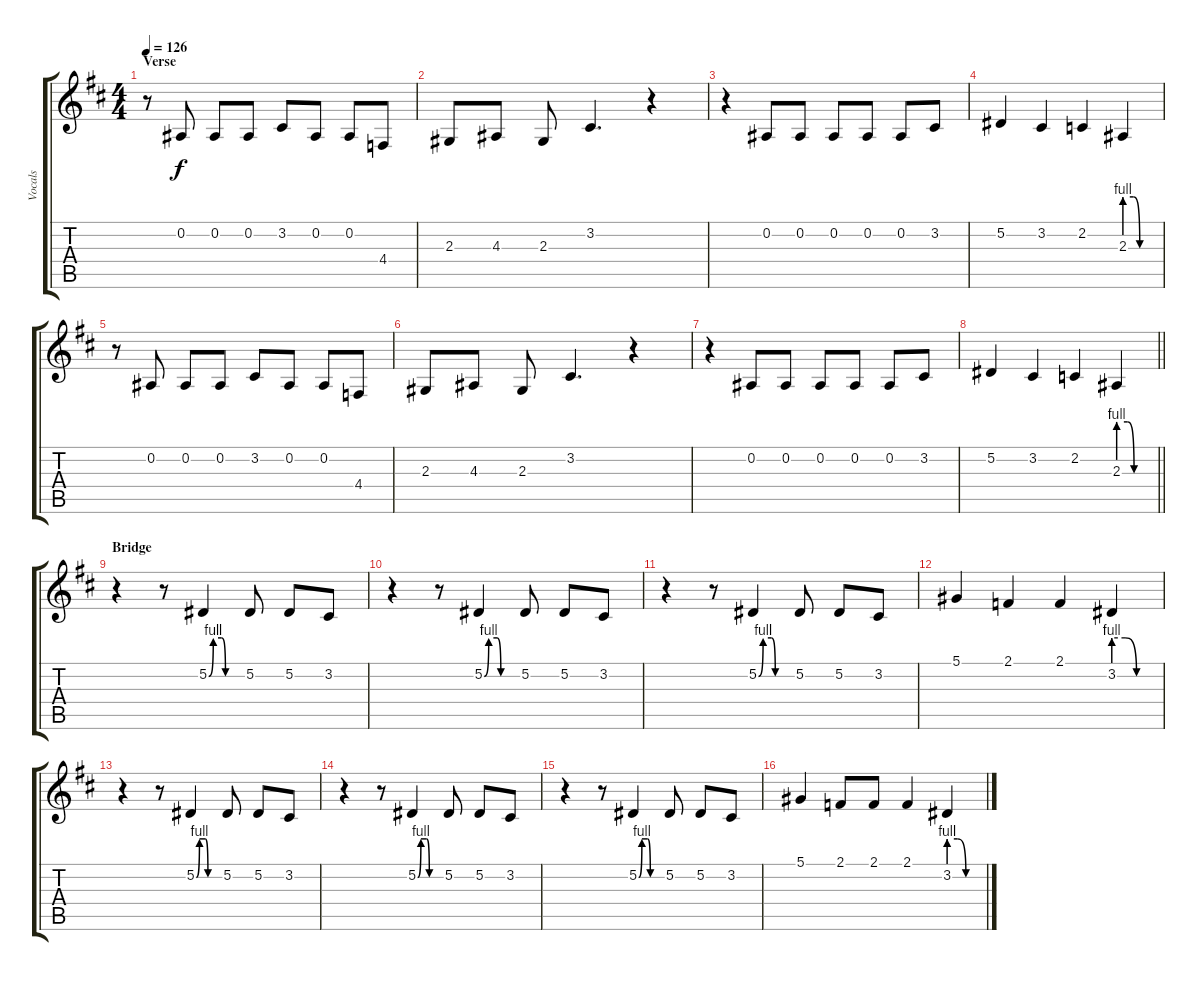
\track ("Vocals" "Vocals") {instrument lead2sawtooth}
\staff {score tabs}
\tuning (Eb4 Bb3 Gb3 Db3 Ab2 Eb2) {hide}
\ts (4 4)
\section ("" "Verse")
\tempo 126
\clef g2
\ks d
r.8{dy f} 0.2.8 0.2.8 0.2.8 3.2.8 0.2.8 0.2.8 4.4.8 |
2.3.8 4.3.8 2.3.8 3.2.4{d} r.4 |
r.4 0.2.8 0.2.8 0.2.8 0.2.8 0.2.8 3.2.8 |
5.2.4 3.2.4 2.2.4 2.3{be (custom 0 4 15 4 26 0 30 0 60 0)}.4 |
r.8 0.2.8 0.2.8 0.2.8 3.2.8 0.2.8 0.2.8 4.4.8 |
2.3.8 4.3.8 2.3.8 3.2.4{d} r.4 |
r.4 0.2.8 0.2.8 0.2.8 0.2.8 0.2.8 3.2.8 |
\barLineRight lightlight
5.2.4 3.2.4 2.2.4 2.3{be (custom 0 4 15 4 26 0 30 0 60 0)}.4 |
\section ("" "Bridge")
r.4 r.8 5.2{be (custom 0 0 8 4 23 4 30 0 44 0 60 0)}.4 5.2.8 5.2.8 3.2.8 |
r.4 r.8 5.2{be (custom 0 0 8 4 23 4 30 0 44 0 60 0)}.4 5.2.8 5.2.8 3.2.8 |
r.4 r.8 5.2{be (custom 0 0 8 4 23 4 30 0 44 0 60 0)}.4 5.2.8 5.2.8 3.2.8 |
5.1.4 2.1.4 2.1.4 3.2{be (custom 0 4 15 4 30 0 60 0)}.4 |
r.4 r.8 5.2{be (custom 0 0 8 4 23 4 30 0 44 0 60 0)}.4 5.2.8 5.2.8 3.2.8 |
r.4 r.8 5.2{be (custom 0 0 8 4 23 4 30 0 44 0 60 0)}.4 5.2.8 5.2.8 3.2.8 |
r.4 r.8 5.2{be (custom 0 0 8 4 23 4 30 0 44 0 60 0)}.4 5.2.8 5.2.8 3.2.8 |
5.1.4 2.1.8 2.1.8 2.1.4 3.2{be (custom 0 4 15 4 30 0 60 0)}.4
